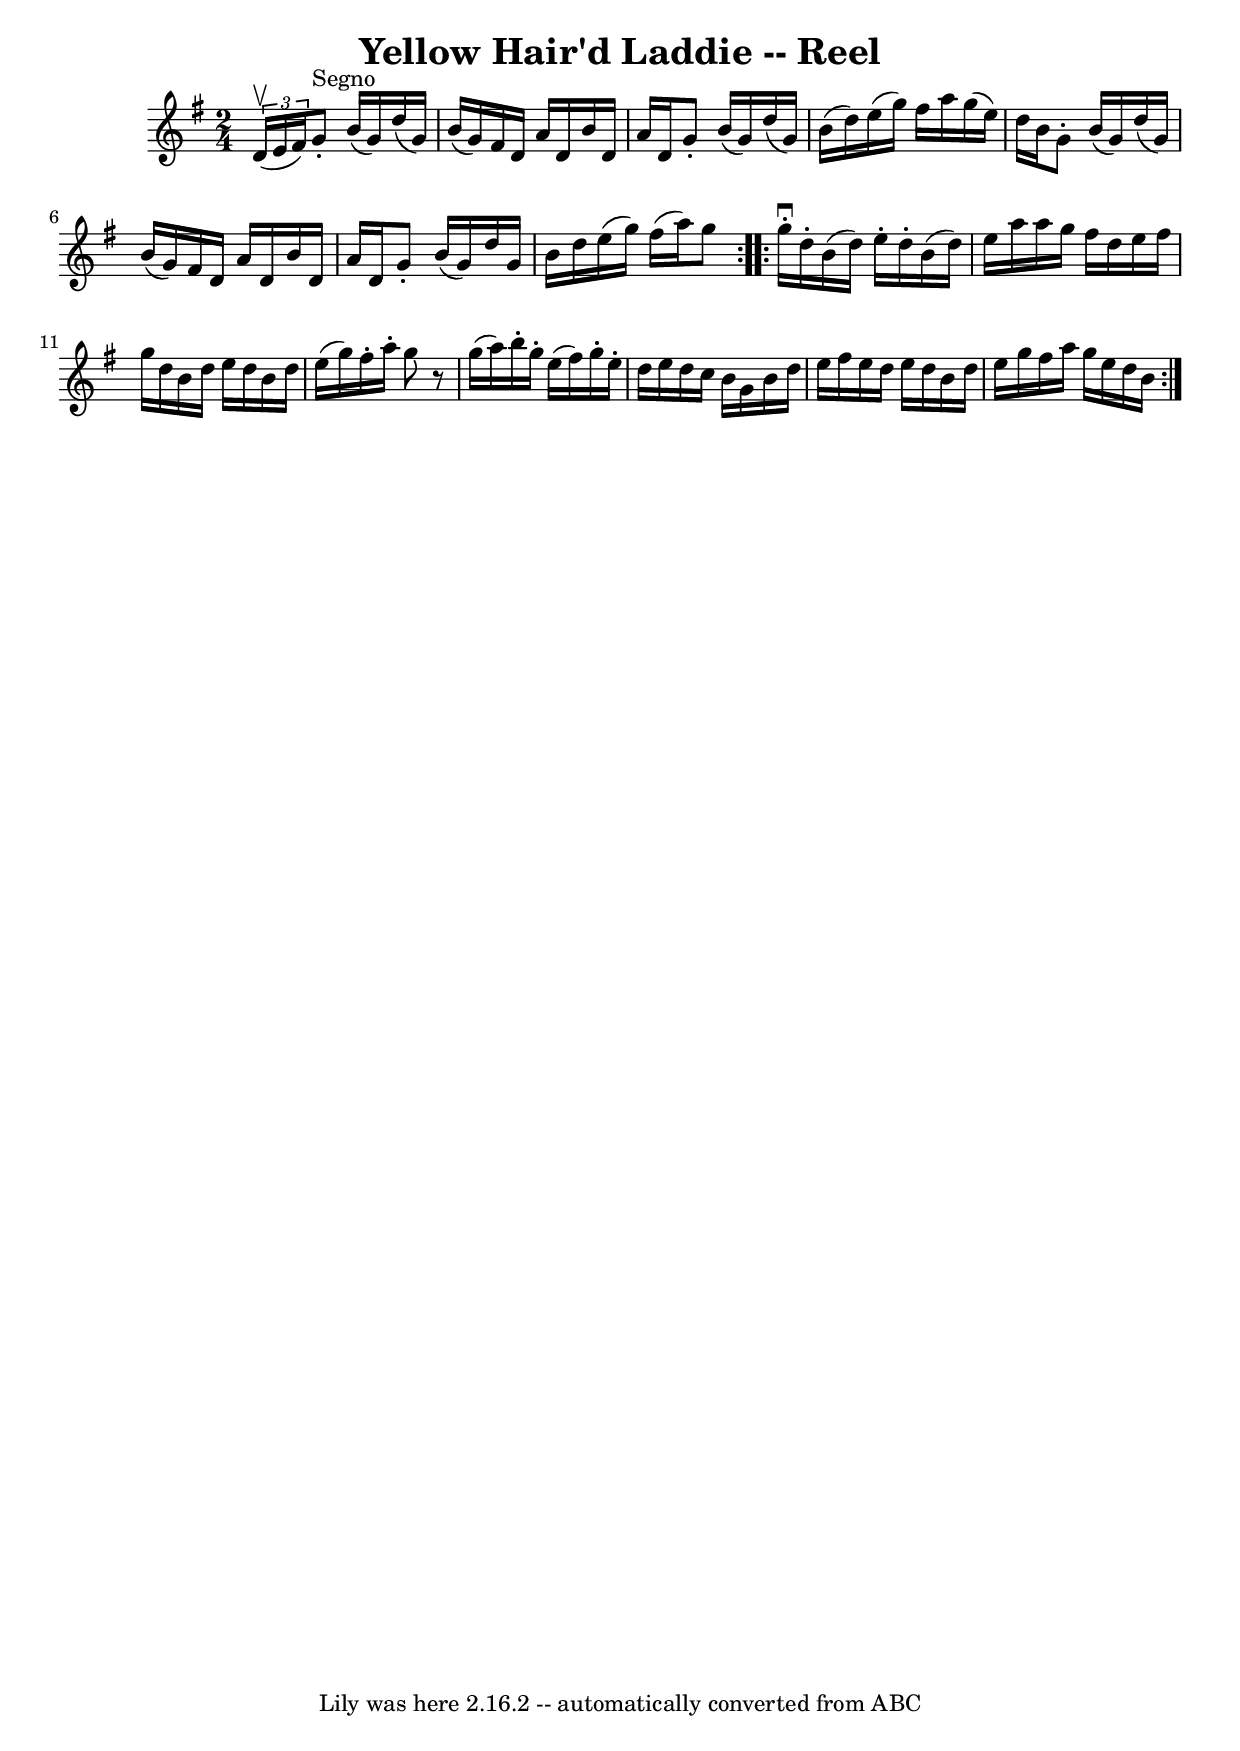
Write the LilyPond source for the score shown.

\version "2.16.2"
\include "Mammoth.ily"
\header {
  %% book = "Ryan's Mammoth Collection"
  crossRefNumber = "1"
  footnotes = "\\\\277\\\\AKA Five Mile Chase"
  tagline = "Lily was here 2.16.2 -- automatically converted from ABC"
  title = "Yellow Hair'd Laddie -- Reel"

}
voicedefault =  {



  \repeat volta 2 {

    \time 2/4 
    \key g \major   \times 2/3 { d'16^\upbow(e'16 fis'16) 
			       }   
    |
    g'8^"Segno"-. b'16 (g'16) d''16 (g'16) b'16 (
    g'16)   |
    fis'16 d'16 a'16 d'16 b'16 d'16 a'16    
    d'16    |
    g'8 -. b'16 (g'16) d''16 (g'16) b'16 (
    d''16)   |
    e''16 (g''16) fis''16 a''16 g''16 (
    e''16) d''16 b'16    |
    g'8 -. b'16 (g'16) d''16 (
    g'16) b'16 (g'16)   |
    fis'16 d'16 a'16 d'16    
    b'16 d'16 a'16 d'16    |
    g'8 -. b'16 (g'16) d''16   
    g'16 b'16 d''16    |
    e''16 (g''16) fis''16 (a''16  
    -) g''8  
  }     
  \repeat volta 2 {
    g''16^\downbow-. d''16 -. b'16 (
    d''16) e''16 -. d''16 -. b'16 (d''16)   |
    e''16    
    a''16 a''16 g''16 fis''16 d''16 e''16 fis''16    |
    
    g''16 d''16 b'16 d''16 e''16 d''16 b'16 d''16    |
    
    e''16 (g''16) fis''16 -. a''16 -. g''8    r8   |
    g''16 
    (a''16) b''16 -. g''16 -. e''16 (fis''16) g''16 -. e''16 
    -.   |
    d''16 e''16 d''16 c''16 b'16 g'16 b'16    
    d''16    |
    e''16 fis''16 e''16 d''16 e''16 d''16    
    b'16 d''16    |
    e''16 g''16 fis''16 a''16 g''16    
    e''16 d''16 b'16      
  }   

}

\score{
  <<

    \context Staff="default"
    {
      \voicedefault 
      
    }

  >>
  \layout {
    
  }
  \midi {
  }

}
